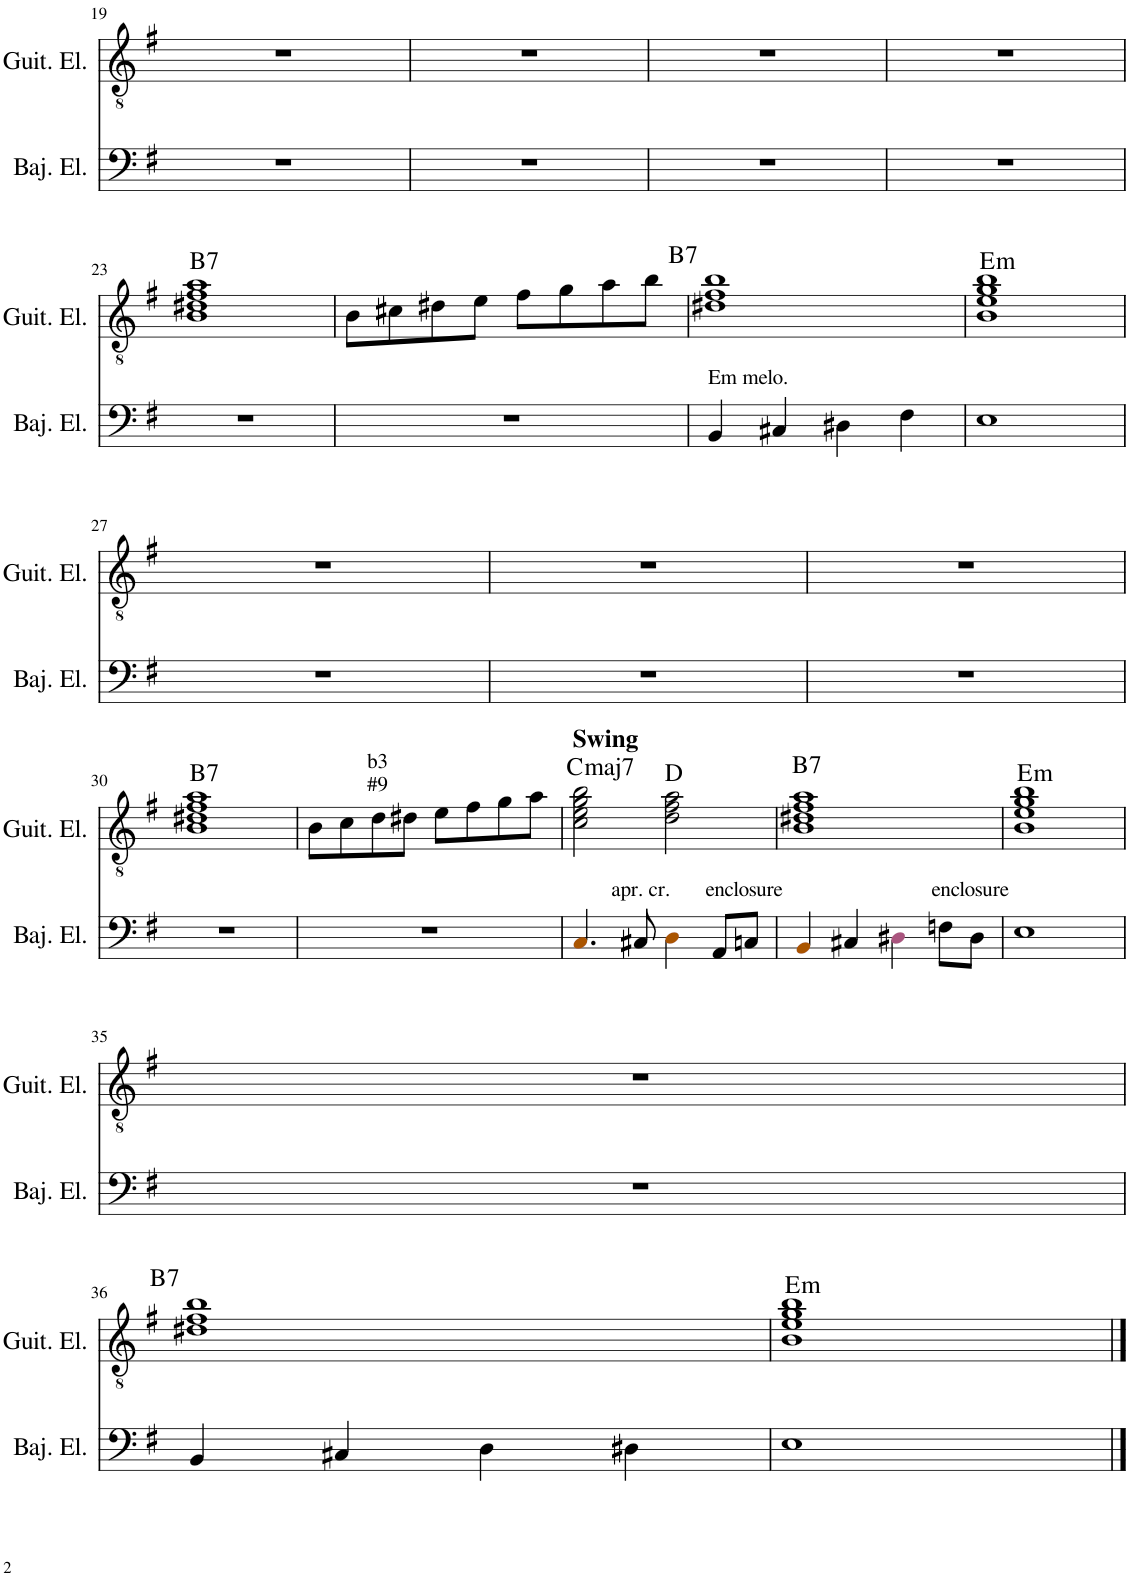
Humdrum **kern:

**kern	**kern	**harte
*part2	*part1	*part1
*staff2	*staff1	*
*I"Bajo eléctrico	*I"Guitarra eléctrica	*
*I'Baj. El.	*I'Guit. El.	*
!!LO:PB:g=z
*clefF4	*clefGv2	*
*Trd7c12	*Trd7c12	*
*k[f#]	*k[f#]	*
*M4/4	*M4/4	*
=19	=19	=19
1r	1r	.
=20	=20	=20
1r	1r	.
=21	=21	=21
1r	1r	.
=22	=22	=22
1r	1r	.
!!LO:LB:g=z
=23	=23	=23
!	!	!LO:H:kt=7
1r	1B 1d#X 1f# 1a	B:7
=24	=24	=24
1r	8B\L	.
.	8c#X\	.
.	8d#X\	.
.	8e\J	.
.	8f#\L	.
.	8g\	.
.	8a\	.
.	8b\J	.
=25	=25	=25
!LO:TX:a:t=Em melo.	!	!LO:H:kt=7
4BB/	1d#X 1f# 1b	B:7
4C#X/	.	.
4D#X\	.	.
4F#\	.	.
=26	=26	=26
!	!	!LO:H:kt=m
1E	1B 1e 1g 1b	E:min
!!LO:LB:g=z
=27	=27	=27
1r	1r	.
=28	=28	=28
1r	1r	.
=29	=29	=29
1r	1r	.
!!LO:LB:g=z
=30	=30	=30
!	!	!LO:H:kt=7
1r	1B 1d#X 1f# 1a	B:7
=31	=31	=31
1r	8B\L	.
.	8c\	.
!	!LO:TX:a:t=b3	!
!	!LO:TX:a:t=#9	!
.	8d\	.
.	8d#X\J	.
.	8e\L	.
.	8f#\	.
.	8g\	.
.	8a\J	.
=32	=32	=32
!	!LO:TX:a:B:t=Swing	!LO:H:kt=maj7
4.Ci/	2c\ 2e\ 2g\ 2b\	C:maj7
!LO:TX:a:t=apr. cr.	!	!
8C#X/	.	.
4Di\	2d\ 2f#\ 2a\	D:maj
!LO:TX:a:t=enclosure	!	!
8AA/L	.	.
8Cn/J	.	.
=33	=33	=33
!	!	!LO:H:kt=7
4BBi/	1B 1d#X 1f# 1a	B:7
4C#X/	.	.
4D#Xj\	.	.
!LO:TX:a:t=enclosure	!	!
8Fn\L	.	.
8D#\J	.	.
=34	=34	=34
!	!	!LO:H:kt=m
1E	1B 1e 1g 1b	E:min
!!LO:LB:g=z
=35	=35	=35
1r	1r	.
!!LO:LB:g=z
=36	=36	=36
!	!	!LO:H:kt=7
4BB/	1d#X 1f# 1b	B:7
4C#X/	.	.
4D\	.	.
4D#X\	.	.
=37	=37	=37
!	!	!LO:H:kt=m
1E	1B 1e 1g 1b	E:min
==	==	==
*-	*-	*-
